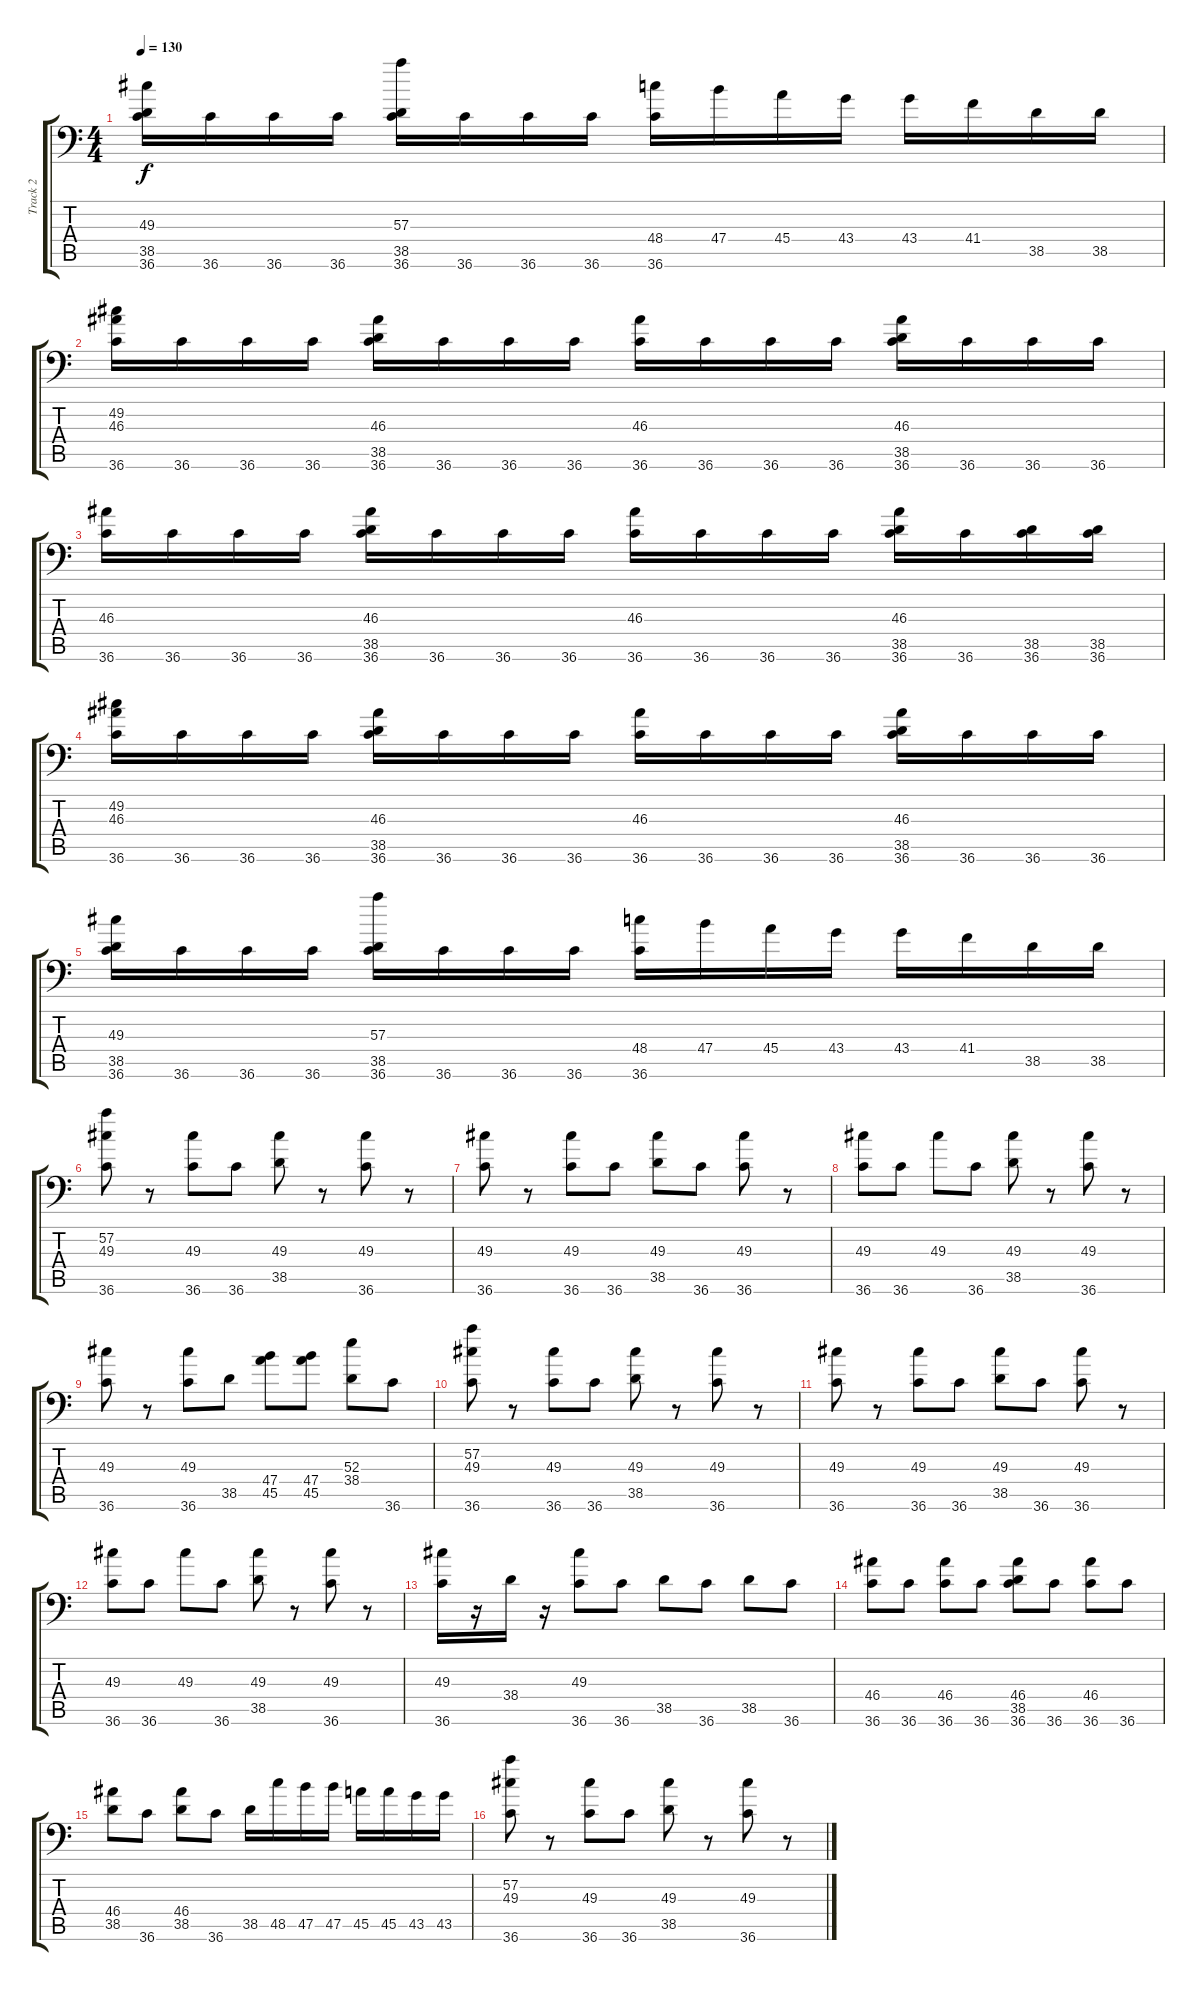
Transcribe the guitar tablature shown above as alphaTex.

\track ("Track 2" "Track 2") {instrument acousticgrandpiano}
\staff {score tabs}
\tuning (C-1 C-1 C-1 C-1 C-1 C-1) {hide}
\ts (4 4)
\tempo 130
\clef f4
\ks c
(49.3 38.5 36.6).16{dy f} 36.6.16 36.6.16 36.6.16 (57.3 38.5 36.6).16 36.6.16 36.6.16 36.6.16 (48.4 36.6).16 47.4.16 45.4.16 43.4.16 43.4.16 41.4.16 38.5.16 38.5.16 |
(49.2 46.3 36.6).16 36.6.16 36.6.16 36.6.16 (46.3 38.5 36.6).16 36.6.16 36.6.16 36.6.16 (46.3 36.6).16 36.6.16 36.6.16 36.6.16 (46.3 38.5 36.6).16 36.6.16 36.6.16 36.6.16 |
(46.3 36.6).16 36.6.16 36.6.16 36.6.16 (46.3 38.5 36.6).16 36.6.16 36.6.16 36.6.16 (46.3 36.6).16 36.6.16 36.6.16 36.6.16 (46.3 38.5 36.6).16 36.6.16 (38.5 36.6).16 (38.5 36.6).16 |
(49.2 46.3 36.6).16 36.6.16 36.6.16 36.6.16 (46.3 38.5 36.6).16 36.6.16 36.6.16 36.6.16 (46.3 36.6).16 36.6.16 36.6.16 36.6.16 (46.3 38.5 36.6).16 36.6.16 36.6.16 36.6.16 |
(49.3 38.5 36.6).16 36.6.16 36.6.16 36.6.16 (57.3 38.5 36.6).16 36.6.16 36.6.16 36.6.16 (48.4 36.6).16 47.4.16 45.4.16 43.4.16 43.4.16 41.4.16 38.5.16 38.5.16 |
(57.2 49.3 36.6).8 r.8 (49.3 36.6).8 36.6.8 (49.3 38.5).8 r.8 (49.3 36.6).8 r.8 |
(49.3 36.6).8 r.8 (49.3 36.6).8 36.6.8 (49.3 38.5).8 36.6.8 (49.3 36.6).8 r.8 |
(49.3 36.6).8 36.6.8 49.3.8 36.6.8 (49.3 38.5).8 r.8 (49.3 36.6).8 r.8 |
(49.3 36.6).8 r.8 (49.3 36.6).8 38.5.8 (47.4 45.5).8 (47.4 45.5).8 (52.3 38.4).8 36.6.8 |
(57.2 49.3 36.6).8 r.8 (49.3 36.6).8 36.6.8 (49.3 38.5).8 r.8 (49.3 36.6).8 r.8 |
(49.3 36.6).8 r.8 (49.3 36.6).8 36.6.8 (49.3 38.5).8 36.6.8 (49.3 36.6).8 r.8 |
(49.3 36.6).8 36.6.8 49.3.8 36.6.8 (49.3 38.5).8 r.8 (49.3 36.6).8 r.8 |
(49.3 36.6).16 r.16 38.4.16 r.16 (49.3 36.6).8 36.6.8 38.5.8 36.6.8 38.5.8 36.6.8 |
(46.4 36.6).8 36.6.8 (46.4 36.6).8 36.6.8 (46.4 38.5 36.6).8 36.6.8 (46.4 36.6).8 36.6.8 |
(46.4 38.5).8 36.6.8 (46.4 38.5).8 36.6.8 38.5.16 48.5.16 47.5.16 47.5.16 45.5.16 45.5.16 43.5.16 43.5.16 |
(57.2 49.3 36.6).8 r.8 (49.3 36.6).8 36.6.8 (49.3 38.5).8 r.8 (49.3 36.6).8 r.8
